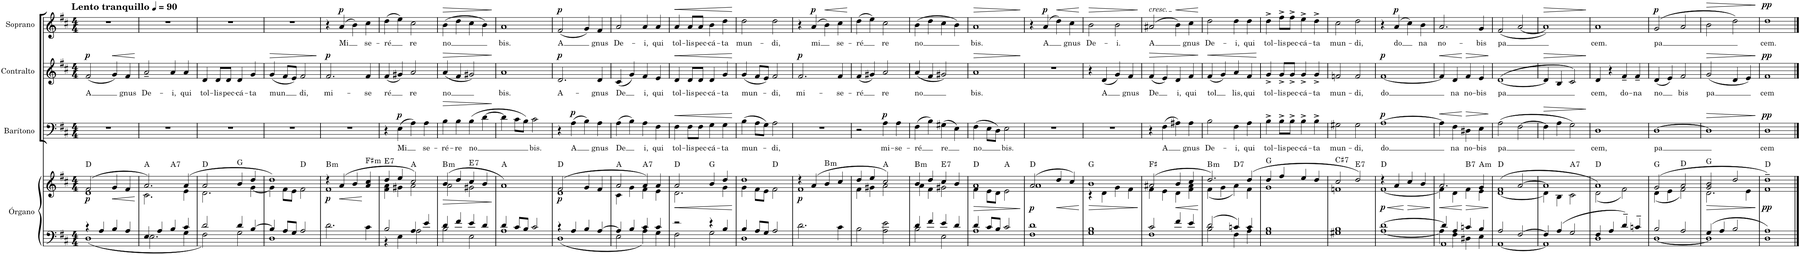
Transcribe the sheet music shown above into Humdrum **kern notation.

**kern	**kern	**dynam	**harte	**kern	**text	**dynam	**kern	**text	**dynam	**kern	**text	**dynam
*part4	*part4	*part4	*part4	*part3	*part3	*part3	*part2	*part2	*part2	*part1	*part1	*part1
*staff5	*staff4	*staff4/5	*	*staff3	*staff3	*staff3	*staff2	*staff2	*staff2	*staff1	*staff1	*staff1
*I"Órgano	*	*	*	*I"Barítono	*	*	*I"Contralto	*	*	*I"Soprano	*	*
*	*	*	*	*I'Bar.	*	*	*I'C.	*	*	*I'S.	*	*
*clefF4	*clefG2	*	*	*clefF4	*	*	*clefG2	*	*	*clefG2	*	*
*k[f#c#]	*k[f#c#]	*	*	*k[f#c#]	*	*	*k[f#c#]	*	*	*k[f#c#]	*	*
*M4/4	*M4/4	*	*	*M4/4	*	*	*M4/4	*	*	*M4/4	*	*
*MM90	*MM90	*	*	*MM90	*	*	*MM90	*	*	*MM90	*	*
=1	=1	=1	=1	=1	=1	=1	=1	=1	=1	=1	=1	=1
*^	*^	*	*	*	*	*	*	*	*	*	*	*
!	!	!	!	!	!	!	!	!	!	!	!	!LO:TX:a:B:t=Lento tranquillo	!	!
!	!	!	!	!LO:DY:b	!	!	!	!	!	!LO:LY:b	!LO:DY:a	!	!	!
4r	1D	(2f#/	1d	p	D:maj	1r	.	.	(2f#/	A	p	1r	.	.
4A/	.	.	.	.	.	.	.	.	.	.	.	.	.	.
!	!	!	!	!LO:HP:b	!	!	!	!	!	!	!LO:HP:b	!	!	!
4B/	.	4g/	.	<	.	.	.	.	4g/)	.	<	.	.	.
!	!	!	!	!	!	!	!	!	!	!LO:LY:b	!	!	!	!
4A/	.	4f#/	.	.	.	.	.	.	4f#/	gnus	.	.	.	.
*v	*v	*	*	*	*	*	*	*	*	*	*	*	*	*
*	*v	*v	*	*	*	*	*	*	*	*	*	*	*
.	.	[	.	.	.	.	.	.	[	.	.	.
=2	=2	=2	=2	=2	=2	=2	=2	=2	=2	=2	=2	=2
*^	*^	*	*	*	*	*	*	*	*	*	*	*
!	!	!	!	!	!	!	!	!	!	!LO:LY:b	!	!	!	!
*	*	*	*^	*	*	*	*	*	*	*	*	*	*	*
4E/	2.E\	2.a/)	2.c#\	2ryy	.	A:maj	1r	.	.	2a~/	De-	.	1r	.	.
4A/	.	.	.	.	.	.	.	.	.	.	.	.	.	.	.
!	!	!	!	!	!	!LO:H:kt=7	!	!	!	!	!LO:LY:b	!	!	!	!
4B/	.	.	.	2ryy	.	A:7	.	.	.	4a/	-i,	.	.	.	.
!	!	!	!	!	!	!	!	!	!	!	!LO:LY:b	!	!	!	!
4c#/	4G\	(4a/	4e\	.	.	.	.	.	.	4a/	qui	.	.	.	.
=3	=3	=3	=3	=3	=3	=3	=3	=3	=3	=3	=3	=3	=3	=3	=3
!	!	!	!	!	!	!	!	!	!	!	!LO:LY:b	!	!	!	!
*	*	*	*v	*v	*	*	*	*	*	*	*	*	*	*	*
2d/	2F#\	2a/	2.d\	.	D:maj	1r	.	.	4d/	tol-	.	1r	.	.
!	!	!	!	!	!	!	!	!	!	!LO:LY:b	!	!	!	!
.	.	.	.	.	.	.	.	.	8d/L	-lis	.	.	.	.
!	!	!	!	!	!	!	!	!	!	!LO:LY:b	!	!	!	!
.	.	.	.	.	.	.	.	.	8d/J	pec-	.	.	.	.
!	!	!	!	!	!	!	!	!	!	!LO:LY:b	!	!	!	!
4d/	2G\	4b/	.	.	G:maj	.	.	.	4d/	-cá-	.	.	.	.
!	!	!	!	!	!	!	!	!	!	!LO:LY:b	!	!	!	!
[4B/	.	4dd/	[4g\	.	.	.	.	.	4g/	-ta	.	.	.	.
=4	=4	=4	=4	=4	=4	=4	=4	=4	=4	=4	=4	=4	=4	=4
!	!	!	!	!	!	!	!	!	!	!LO:LY:b	!LO:HP:b	!	!	!
4B/]	1D	1dd)	4g\]	.	.	1r	.	.	(4g/	mun	>	1r	.	.
8A/L	.	.	8f#\L	.	.	.	.	.	8f#/L	.	.	.	.	.
8G/J	.	.	8e\J	.	.	.	.	.	8e/J)	.	.	.	.	.
!	!	!	!	!	!	!	!	!	!	!LO:LY:b	!	!	!	!
2A/	.	.	2f#\	.	D:maj	.	.	.	2f#/	di,	.	.	.	.
*v	*v	*	*	*	*	*	*	*	*	*	*	*	*	*
*	*v	*v	*	*	*	*	*	*	*	*	*	*	*
.	.	.	.	.	.	.	.	.	]	.	.	.
=5	=5	=5	=5	=5	=5	=5	=5	=5	=5	=5	=5	=5
*	*^	*	*	*	*	*	*	*	*	*	*	*
!	!	!	!LO:DY:b	!LO:H:kt=m	!	!	!	!	!LO:LY:b	!LO:DY:a	!	!	!
2.d\	4r	1f#	p	B:min	1r	.	.	2.f#/	mi-	p	4r	.	.
!	!	!	!LO:HP:b	!	!	!	!	!	!	!	!	!LO:LY:b	!LO:DY:a
.	(4a/	.	<	.	.	.	.	.	.	.	(4a/	Mi	p
.	4b/	.	.	.	.	.	.	.	.	.	4b\)	.	.
!	!	!	!	!LO:H:kt=m	!	!	!	!	!LO:LY:b	!	!	!LO:LY:b	!
4c#\	4a/ 4cc#/	.	[	F#:min	.	.	.	4f#/	-se	.	4cc#\	se-	.
=6	=6	=6	=6	=6	=6	=6	=6	=6	=6	=6	=6	=6	=6
*^	*	*	*	*	*	*	*	*	*	*	*	*	*
!	!	!	!	!	!LO:H:kt=7	!	!	!	!	!LO:LY:b	!	!	!LO:LY:b	!
2B/	4r	4dd/	4f#\ 4a\	.	E:7	4r	.	.	(4f#/	-ré	.	(4dd\	-ré	.
!	!	!	!	!	!	!	!LO:LY:b	!LO:DY:a	!	!	!	!	!	!
.	4E\	4ee/	4g#X\	.	.	(4E\	Mi	p	4g#X/)	.	.	4ee\)	.	.
!	!	!	!	!	!	!	!	!	!	!LO:LY:b	!	!	!LO:LY:b	!
4A/	2A\	2cc#/)	2a\	.	A:maj	4A\)	.	.	2a/	re	.	2cc#\	re	.
!	!	!	!	!	!	!	!LO:LY:b	!	!	!	!	!	!	!
4e/	.	.	.	.	.	4A\	se-	.	.	.	.	.	.	.
=7	=7	=7	=7	=7	=7	=7	=7	=7	=7	=7	=7	=7	=7	=7
!	!	!	!	!LO:HP:b	!LO:H:kt=m	!	!LO:LY:b	!LO:HP:b	!	!LO:LY:b	!LO:HP:b	!	!LO:LY:b	!LO:HP:b
4d/	2B\	(4b/	2a\	>	B:min	4B\	-ré-	>	(4a/	no	>	(4b\	no	>
!	!	!	!	!	!	!	!LO:LY:b	!	!	!	!	!	!	!
4f#/	.	4dd/	.	.	.	4B\	-re	.	4f#/	.	.	4dd\	.	.
!	!	!	!	!	!LO:H:kt=7	!	!LO:LY:b	!	!	!	!	!	!	!
4e/	2E\	4cc#/	2g#X\	.	E:7	(4B\	no	.	2g#X/)	.	.	4cc#\	.	.
4d/	.	4b/	.	.	.	[4d\	.	.	.	.	.	4b\)	.	.
*v	*v	*	*	*	*	*	*	*	*	*	*	*	*	*
*	*v	*v	*	*	*	*	*	*	*	*	*	*	*
.	.	]	.	.	.	]	.	.	]	.	.	]
=8	=8	=8	=8	=8	=8	=8	=8	=8	=8	=8	=8	=8
*^	*	*	*	*	*	*	*	*	*	*	*	*
!	!	!	!	!	!	!	!	!	!LO:LY:b	!	!	!LO:LY:b	!
4d/	1A	1a)	.	A:maj	4d\]	.	.	1a	bis.	.	1a	bis.	.
8c#/L	.	.	.	.	8c#\L	.	.	.	.	.	.	.	.
8B/J	.	.	.	.	8B\J)	.	.	.	.	.	.	.	.
!	!	!	!	!	!	!LO:LY:b	!	!	!	!	!	!	!
2c#/	.	.	.	.	2c#\	bis.	.	.	.	.	.	.	.
=9	=9	=9	=9	=9	=9	=9	=9	=9	=9	=9	=9	=9	=9
*	*	*^	*	*	*	*	*	*	*	*	*	*	*
!	!	!	!	!LO:DY:b	!	!	!	!	!	!LO:LY:b	!LO:DY:a	!	!LO:LY:b	!LO:DY:a
4r	1D	(2f#/	1d	p	D:maj	4r	.	.	2.d/	A-	p	(2f#/	A	p
!	!	!	!	!	!	!	!LO:LY:b	!LO:DY:a	!	!	!	!	!	!
4A/	.	.	.	.	.	(4A\	A	p	.	.	.	.	.	.
4B/	.	4g/	.	.	.	4B\)	.	.	.	.	.	4g/)	.	.
!	!	!	!	!	!	!	!LO:LY:b	!	!	!LO:LY:b	!	!	!LO:LY:b	!
[4A/	.	4f#/	.	.	.	4A\	gnus	.	4d/	-gnus	.	4f#/	gnus	.
=10	=10	=10	=10	=10	=10	=10	=10	=10	=10	=10	=10	=10	=10	=10
!	!	!	!	!	!	!	!LO:LY:b	!	!	!LO:LY:b	!	!	!LO:LY:b	!
4A/]	2E\	2a/	4c#\	.	A:maj	(4A\	De	.	(4c#/	De	.	2a/	De-	.
4B/	.	.	4g\	.	.	4B\)	.	.	4g/)	.	.	.	.	.
!	!	!	!	!	!LO:H:kt=7	!	!LO:LY:b	!	!	!LO:LY:b	!	!	!LO:LY:b	!
4c#/	4A\	4a/)	4f#\	.	A:7	4A\	-i,	.	4f#/	i,	.	4a/	-i,	.
!	!	!	!	!	!	!	!LO:LY:b	!	!	!LO:LY:b	!	!	!LO:LY:b	!
4c#/	4G\	4a/	4e\	.	.	4F#\	qui	.	4e/	qui	.	4a/	qui	.
=11	=11	=11	=11	=11	=11	=11	=11	=11	=11	=11	=11	=11	=11	=11
!	!	!	!	!LO:HP:b	!	!	!LO:LY:b	!LO:HP:b	!	!LO:LY:b	!LO:HP:b	!	!LO:LY:b	!LO:HP:b
2r	2F#\	2a/	2.d\	<	D:maj	4F#\	tol-	<	4d/	tol-	<	4a/	tol-	<
!	!	!	!	!	!	!	!LO:LY:b	!	!	!LO:LY:b	!	!	!LO:LY:b	!
.	.	.	.	.	.	8F#\L	-lis	.	8d/L	-lis	.	8a/L	-lis	.
!	!	!	!	!	!	!	!LO:LY:b	!	!	!LO:LY:b	!	!	!LO:LY:b	!
.	.	.	.	.	.	8F#\J	pec-	.	8d/J	pec-	.	8a/J	pec-	.
!	!	!	!	!	!	!	!LO:LY:b	!	!	!LO:LY:b	!	!	!LO:LY:b	!
4r	2G\	4b/	.	.	G:maj	4G\	-cá-	.	4d/	-cá-	.	4b\	-cá-	.
!	!	!	!	!	!	!	!LO:LY:b	!	!	!LO:LY:b	!	!	!LO:LY:b	!
4B/	.	4dd/	4g\	.	.	4G\	-ta	.	4g/	-ta	.	4dd\	-ta	.
*v	*v	*	*	*	*	*	*	*	*	*	*	*	*	*
*	*v	*v	*	*	*	*	*	*	*	*	*	*	*
.	.	[	.	.	.	[	.	.	[	.	.	[
=12	=12	=12	=12	=12	=12	=12	=12	=12	=12	=12	=12	=12
*^	*^	*	*	*	*	*	*	*	*	*	*	*
!	!	!	!	!	!	!	!LO:LY:b	!	!	!LO:LY:b	!	!	!LO:LY:b	!
4B/	1D	1dd	4g\	.	.	(4B\	mun-	.	(4g/	mun-	.	2dd\	mun-	.
8A/L	.	.	8f#\L	.	.	8A\L	.	.	8f#/L	.	.	.	.	.
8G/J	.	.	8e\J	.	.	8G\J)	.	.	8e/J)	.	.	.	.	.
!	!	!	!	!	!	!	!LO:LY:b	!	!	!LO:LY:b	!	!	!LO:LY:b	!
2A/	.	.	2f#\	.	D:maj	2A\	-di,	.	2f#/	-di,	.	2dd\	-di,	.
*v	*v	*	*	*	*	*	*	*	*	*	*	*	*	*
=13	=13	=13	=13	=13	=13	=13	=13	=13	=13	=13	=13	=13	=13
!	!	!	!LO:DY:b	!	!	!	!	!	!LO:LY:b	!LO:DY:a	!	!	!
2.d\	4r	1f#	p	.	1r	.	.	2.f#/	mi-	p	4r	.	.
!	!	!	!	!	!	!	!	!	!	!	!	!LO:LY:b	!LO:DY:a
.	(4a/	.	.	.	.	.	.	.	.	.	(4a/	mi	p
!	!	!	!	!LO:H:kt=m	!	!	!	!	!	!	!	!	!LO:HP:b
.	4b/	.	.	B:min	.	.	.	.	.	.	4b\)	.	<
!	!	!	!	!	!	!	!	!	!LO:LY:b	!	!	!LO:LY:b	!
4c#\	4cc#/	.	.	.	.	.	.	4f#/	-se-	.	4cc#\	se-	.
*	*v	*v	*	*	*	*	*	*	*	*	*	*	*
.	.	.	.	.	.	.	.	.	.	.	.	[
=14	=14	=14	=14	=14	=14	=14	=14	=14	=14	=14	=14	=14
*	*^	*	*	*	*	*	*	*	*	*	*	*
!	!	!	!	!	!	!	!	!	!LO:LY:b	!	!	!LO:LY:b	!
2B\	4dd/	4f#\	.	.	2r	.	.	(4f#/	-ré	.	(4dd\	-ré	.
.	4ee/	4g#X\	.	.	.	.	.	4g#X/)	.	.	4ee\)	.	.
!	!	!	!	!	!	!LO:LY:b	!LO:DY:a	!	!LO:LY:b	!	!	!LO:LY:b	!
2A\ 2e\	2cc#/)	2a\	.	A:maj	4A\	mi-	p	2a/	re	.	2cc#\	re	.
!	!	!	!	!	!	!LO:LY:b	!	!	!	!	!	!	!
.	.	.	.	.	4A\	-se-	.	.	.	.	.	.	.
=15	=15	=15	=15	=15	=15	=15	=15	=15	=15	=15	=15	=15	=15
*^	*	*	*	*	*	*	*	*	*	*	*	*	*
!	!	!	!	!	!LO:H:kt=m	!	!LO:LY:b	!	!	!LO:LY:b	!	!	!LO:LY:b	!
4d/	2B\	4b/	4a\	.	B:min	(4F#\	-ré	.	(4a/	no	.	(4b\	no	.
4f#/	.	4dd/	4f#\	.	.	4B\)	.	.	4f#/	.	.	4dd\	.	.
!	!	!	!	!	!LO:H:kt=7	!	!LO:LY:b	!	!	!	!	!	!	!
4e/	2E\	4cc#/	2g#X\	.	E:7	(4G#X\	re	.	2g#X/)	.	.	4cc#\	.	.
4d/	.	4b/	.	.	.	4E\)	.	.	.	.	.	4b\)	.	.
=16	=16	=16	=16	=16	=16	=16	=16	=16	=16	=16	=16	=16	=16	=16
!	!	!	!	!LO:HP:b	!	!	!LO:LY:b	!	!	!LO:LY:b	!LO:HP:b	!	!LO:LY:b	!LO:HP:b
4d/	1A	1a	4f#\	>	D:maj	(4F#\	no	.	1a	bis.	>	1a	bis.	>
8c#/L	.	.	8e\L	.	.	8E\L	.	.	.	.	.	.	.	.
8B/J	.	.	8d\J	.	.	8D\J)	.	.	.	.	.	.	.	.
!	!	!	!	!	!	!	!LO:LY:b	!	!	!	!	!	!	!
2c#/	.	.	2e\	.	A:maj	2E\	bis.	.	.	.	.	.	.	.
*v	*v	*	*	*	*	*	*	*	*	*	*	*	*	*
*	*v	*v	*	*	*	*	*	*	*	*	*	*	*
.	.	]	.	.	.	.	.	.	]	.	.	]
=17	=17	=17	=17	=17	=17	=17	=17	=17	=17	=17	=17	=17
*^	*^	*	*	*	*	*	*	*	*	*	*	*
!	!	!	!	!LO:DY:b	!	!	!	!	!	!	!	!	!	!
1d	1F#	(2a/	1a	p	D:maj	1r	.	.	1r	.	.	4r	.	.
!	!	!	!	!	!	!	!	!	!	!	!	!	!LO:LY:b	!LO:DY:a
.	.	.	.	.	.	.	.	.	.	.	.	(4a/	A	p
!	!	!	!	!LO:HP:b	!	!	!	!	!	!	!	!	!	!LO:HP:b
.	.	4dd/	.	<	.	.	.	.	.	.	.	4dd\)	.	<
!	!	!	!	!	!	!	!	!	!	!	!	!	!LO:LY:b	!
.	.	4cc#/)	.	.	.	.	.	.	.	.	.	4cc#\	gnus	.
*v	*v	*	*	*	*	*	*	*	*	*	*	*	*	*
*	*v	*v	*	*	*	*	*	*	*	*	*	*	*
.	.	[	.	.	.	.	.	.	.	.	.	[
=18	=18	=18	=18	=18	=18	=18	=18	=18	=18	=18	=18	=18
*^	*	*	*	*	*	*	*	*	*	*	*	*
!	!	!	!LO:HP:b	!	!	!	!	!	!	!	!	!LO:LY:b	!LO:HP:b
*	*	*^	*	*	*	*	*	*	*	*	*	*	*
1B	1G	1b	4r	>	G:maj	1r	.	.	4r	.	.	2b\	De-	>
!	!	!	!	!	!	!	!	!	!	!LO:LY:b	!	!	!	!
.	.	.	4d\	.	.	.	.	.	(4d/	A	.	.	.	.
!	!	!	!	!	!	!	!	!	!	!	!	!	!LO:LY:b	!
.	.	.	4g\	.	.	.	.	.	4g/)	.	.	2b\	-i.	.
!	!	!	!	!	!	!	!	!	!	!LO:LY:b	!	!	!	!
.	.	.	4f#\	.	.	.	.	.	4f#/	gnus	.	.	.	.
*v	*v	*	*	*	*	*	*	*	*	*	*	*	*	*
*	*v	*v	*	*	*	*	*	*	*	*	*	*	*
.	.	]	.	.	.	.	.	.	.	.	.	]
=19	=19	=19	=19	=19	=19	=19	=19	=19	=19	=19	=19	=19
*^	*^	*	*	*	*	*	*	*	*	*	*	*
!	!	!	!	!	!	!	!	!	!	!	!	!LO:TX:a:i:t=cresc.	!	!
!	!	!	!	!	!	!	!	!	!	!LO:LY:b	!LO:HP:b	!	!LO:LY:b	!
2c#/	1F#	(2a#X/	4f#\	.	F#:maj	4r	.	.	(4f#/	De	>	(2a#X/	A	.
!	!	!	!	!	!	!	!LO:LY:b	!	!	!	!	!	!	!
.	.	.	4e\	.	.	(4F#\	A	.	4e/)	.	.	.	.	.
!	!	!	!	!LO:HP:b	!	!	!	!	!	!LO:LY:b	!	!	!	!LO:HP:b
4f#/	.	4b/	4d\	<	.	4A#X\)	.	.	4d/	i,	.	4b\)	.	<
!	!	!	!	!	!	!	!LO:LY:b	!	!	!LO:LY:b	!	!	!LO:LY:b	!
4e/	.	4cc#/	4f#\ 4a#\	.	.	4A#\	gnus	.	4f#/	qui	.	4cc#\	gnus	.
*v	*v	*	*	*	*	*	*	*	*	*	*	*	*	*
*	*v	*v	*	*	*	*	*	*	*	*	*	*	*
.	.	[	.	.	.	.	.	.	]	.	.	[
=20	=20	=20	=20	=20	=20	=20	=20	=20	=20	=20	=20	=20
*^	*^	*	*	*	*	*	*	*	*	*	*	*
!	!	!	!	!	!LO:H:kt=m	!	!LO:LY:b	!	!	!LO:LY:b	!LO:HP:b	!	!LO:LY:b	!
2d/	2B\	2.dd/)	(4f#\	.	B:min	2B\	De-	.	(4f#/	tol	<	2dd\	De-	.
.	.	.	4g\	.	.	.	.	.	4g/)	.	.	.	.	.
!	!	!	!	!	!LO:H:kt=7	!	!LO:LY:b	!	!	!LO:LY:b	!	!	!LO:LY:b	!
4cn/	4F#\	.	4a\)	.	D:7	4F#\	-i,	.	4a/	lis,	.	4dd\	-i,	.
!	!	!	!	!	!	!	!LO:LY:b	!	!	!LO:LY:b	!	!	!LO:LY:b	!
4c/	4A\	(4dd/	4f#\	.	.	4A\	qui	.	4f#/	qui	.	4dd\	qui	.
*v	*v	*	*	*	*	*	*	*	*	*	*	*	*	*
*	*v	*v	*	*	*	*	*	*	*	*	*	*	*
.	.	.	.	.	.	.	.	.	[	.	.	.
=21	=21	=21	=21	=21	=21	=21	=21	=21	=21	=21	=21	=21
*^	*^	*	*	*	*	*	*	*	*	*	*	*
!	!	!	!	!	!	!	!LO:LY:b	!	!	!LO:LY:b	!	!	!LO:LY:b	!
1B	1G	4dd/	1g	.	G:maj	4B^\	tol-	.	4g^/	tol-	.	4dd^\	tol-	.
!	!	!	!	!	!	!	!LO:LY:b	!	!	!LO:LY:b	!	!	!LO:LY:b	!
.	.	4ff#/	.	.	.	8B^\L	-lis	.	8g^/L	-lis	.	8ff#^\L	-lis	.
!	!	!	!	!	!	!	!LO:LY:b	!	!	!LO:LY:b	!	!	!LO:LY:b	!
.	.	.	.	.	.	8B^\J	pec-	.	8g^/J	pec-	.	8ff#^\J	pec-	.
!	!	!	!	!	!	!	!LO:LY:b	!	!	!LO:LY:b	!	!	!LO:LY:b	!
.	.	4ee/	.	.	.	4B^\	-cá-	.	4g^/	-cá-	.	4ee^\	-cá-	.
!	!	!	!	!	!	!	!LO:LY:b	!	!	!LO:LY:b	!	!	!LO:LY:b	!
.	.	4dd/	.	.	.	4B^\	-ta	.	4g^/	-ta	.	4dd^\	-ta	.
=22	=22	=22	=22	=22	=22	=22	=22	=22	=22	=22	=22	=22	=22	=22
!	!	!	!	!	!LO:H:kt=7	!	!LO:LY:b	!	!	!LO:LY:b	!	!	!LO:LY:b	!
1B	1G#X	2cc#/	1fn	.	C#:7	2G#X\	mun-	.	2fn/	mun-	.	2cc#\	mun-	.
!	!	!	!	!	!LO:H:kt=7	!	!LO:LY:b	!	!	!LO:LY:b	!	!	!LO:LY:b	!
.	.	2dd/)	.	.	E:7	2G#\	-di,	.	2f/	-di,	.	2dd\	-di,	.
=23	=23	=23	=23	=23	=23	=23	=23	=23	=23	=23	=23	=23	=23	=23
!	!	!	!	!LO:HP:b	!	!	!LO:LY:b	!	!	!LO:LY:b	!	!	!	!
!	!	!	!	!LO:DY:n=1:b	!	!	!	!LO:DY:a	!	!	!LO:DY:a	!	!	!
[1d	[1A	4r	[1f#	< p	D:maj	[1A	do	p	[1f#	do	p	4r	.	.
!	!	!	!	!	!	!	!	!	!	!	!	!	!LO:LY:b	!LO:DY:a
.	.	4a/	.	.	.	.	.	.	.	.	.	(4a/	do	p
!	!	!	!	!LO:HP:n=1:b	!	!	!	!	!	!	!	!	!	!
.	.	4cc#/	.	[ >	.	.	.	.	.	.	.	4cc#\)	.	.
!	!	!	!	!	!	!	!	!	!	!	!	!	!LO:LY:b	!
.	.	4b/	.	.	.	.	.	.	.	.	.	4b\	na	.
*v	*v	*	*	*	*	*	*	*	*	*	*	*	*	*
*	*v	*v	*	*	*	*	*	*	*	*	*	*	*
.	.	]	.	.	.	.	.	.	.	.	.	.
=24	=24	=24	=24	=24	=24	=24	=24	=24	=24	=24	=24	=24
*^	*	*	*	*	*	*	*	*	*	*	*	*
*	*^	*	*	*	*	*	*	*	*	*	*	*	*
!	!	!	!	!LO:HP:b	!	!	!	!LO:HP:b	!	!	!LO:HP:b	!	!LO:LY:b	!
*	*	*	*^	*	*	*	*	*	*	*	*	*	*	*
4d/]	4A\]	1AA	2.a/	4f#\]	<	.	4A\]	.	<	4f#/]	.	<	2.a/	no-	.
!	!	!	!	!	!	!	!	!LO:LY:b	!	!	!LO:LY:b	!	!	!	!
4A/	4F#\	.	.	4d\	.	.	4F#\	na	.	4d/	na	.	.	.	.
!	!	!	!	!	!	!LO:H:kt=7	!	!LO:LY:b	!LO:HP:n=1:b	!	!LO:LY:b	!LO:HP:n=1:b	!	!	!
4cn/	4D#X\	.	.	4f#\	[	B:7	4D#X\	no-	[ >	4f#/	no-	[ >	.	.	.
!	!	!	!	!	!	!LO:H:kt=m	!	!LO:LY:b	!	!	!LO:LY:b	!	!	!LO:LY:b	!
4B/	4E\	.	4g/	4e\	.	A:min	4E\	-bis	.	4e/	-bis	.	4g/	-bis	.
*v	*v	*v	*	*	*	*	*	*	*	*	*	*	*	*	*
*	*v	*v	*	*	*	*	*	*	*	*	*	*	*
.	.	.	.	.	.	]	.	.	]	.	.	.
=25	=25	=25	=25	=25	=25	=25	=25	=25	=25	=25	=25	=25
*^	*^	*	*	*	*	*	*	*	*	*	*	*
*	*	*	*^	*	*	*	*	*	*	*	*	*	*	*
!	!	!	!	!	!	!	!	!LO:LY:b	!	!	!LO:LY:b	!	!	!LO:LY:b	!
2A/	[1AA	(1f#	[1d	2ryy	.	D:maj	(>2A\	pa	.	(>[1d	pa	.	(2f#/	pa	.
[2F#/	.	.	.	[2a/	.	.	[2F#\	.	.	.	.	.	[2a/	.	.
=26	=26	=26	=26	=26	=26	=26	=26	=26	=26	=26	=26	=26	=26	=26	=26
!	!	!	!	!	!	!	!	!	!LO:HP:b	!	!	!LO:HP:b	!	!	!LO:HP:b
*	*	*	*v	*v	*	*	*	*	*	*	*	*	*	*	*
4F#/]	1AA]	1a]	4d\]	.	.	4F#\]	.	>	4d/]	.	>	1a])	.	>
4A/	.	.	4B\	.	.	4A\	.	.	4B/	.	.	.	.	.
!	!	!	!	!	!LO:H:kt=7	!	!	!	!	!	!	!	!	!
2G/	.	.	2c#\	.	A:7	2G\)	.	.	2c#/)	.	.	.	.	.
*v	*v	*	*	*	*	*	*	*	*	*	*	*	*	*
*	*v	*v	*	*	*	*	*	*	*	*	*	*	*
.	.	.	.	.	.	]	.	.	]	.	.	]
=27	=27	=27	=27	=27	=27	=27	=27	=27	=27	=27	=27	=27
*^	*^	*	*	*	*	*	*	*	*	*	*	*
!	!	!	!	!	!	!	!LO:LY:b	!	!	!LO:LY:b	!	!	!LO:LY:b	!
4F#/	1D	1a)	(2d\	.	D:maj	1D	cem,	.	4d/	cem,	.	1a	cem.	.
4A/	.	.	.	.	.	.	.	.	4r	.	.	.	.	.
!	!	!	!	!	!	!	!	!	!	!LO:LY:b	!	!	!	!
4d~/	.	.	2f#\)	.	.	.	.	.	4f#~/	do-	.	.	.	.
!	!	!	!	!	!	!	!	!	!	!LO:LY:b	!	!	!	!
4cn~/	.	.	.	.	.	.	.	.	4f#~/	-na	.	.	.	.
=28	=28	=28	=28	=28	=28	=28	=28	=28	=28	=28	=28	=28	=28	=28
!	!	!	!	!	!	!	!LO:LY:b	!	!	!LO:LY:b	!	!	!LO:LY:b	!LO:DY:a
2B/	[1D	(2g/	(4d\	.	G:maj	[1D	pa	.	(4d/	no	.	(2g/	pa	p
.	.	.	4e\	.	.	.	.	.	4e/)	.	.	.	.	.
!	!	!	!	!	!	!	!	!	!	!LO:LY:b	!	!	!	!
2A/	.	2a/	2f#\)	.	D:maj	.	.	.	2f#/	bis	.	2a/	.	.
=29	=29	=29	=29	=29	=29	=29	=29	=29	=29	=29	=29	=29	=29	=29
!	!	!	!	!LO:HP:b	!	!	!	!LO:HP:b	!	!LO:LY:b	!LO:HP:b	!	!	!LO:HP:b
4G/	1D]	2g/ 2b/	2.d\	>	G:maj	1D]	.	>	(2g/	pa	>	2b\	.	>
4A/	.	.	.	.	.	.	.	.	.	.	.	.	.	.
2B/	.	2dd/	.	.	.	.	.	.	4d/	.	.	2dd\)	.	.
.	.	.	4e\	.	.	.	.	.	4e/)	.	.	.	.	.
*v	*v	*	*	*	*	*	*	*	*	*	*	*	*	*
*	*v	*v	*	*	*	*	*	*	*	*	*	*	*
.	.	]	.	.	.	]	.	.	]	.	.	]
=30	=30	=30	=30	=30	=30	=30	=30	=30	=30	=30	=30	=30
*^	*^	*	*	*	*	*	*	*	*	*	*	*
!	!	!	!	!LO:DY:b	!	!	!LO:LY:b	!LO:DY:a	!	!LO:LY:b	!LO:DY:a	!	!LO:LY:b	!LO:DY:a
1A	1D	1dd~)	1f#	pp	D:maj	1D	cem	pp	1f#	cem	pp	1dd	cem.	pp
*v	*v	*	*	*	*	*	*	*	*	*	*	*	*	*
*	*v	*v	*	*	*	*	*	*	*	*	*	*	*
==	==	==	==	==	==	==	==	==	==	==	==	==
*-	*-	*-	*-	*-	*-	*-	*-	*-	*-	*-	*-	*-
